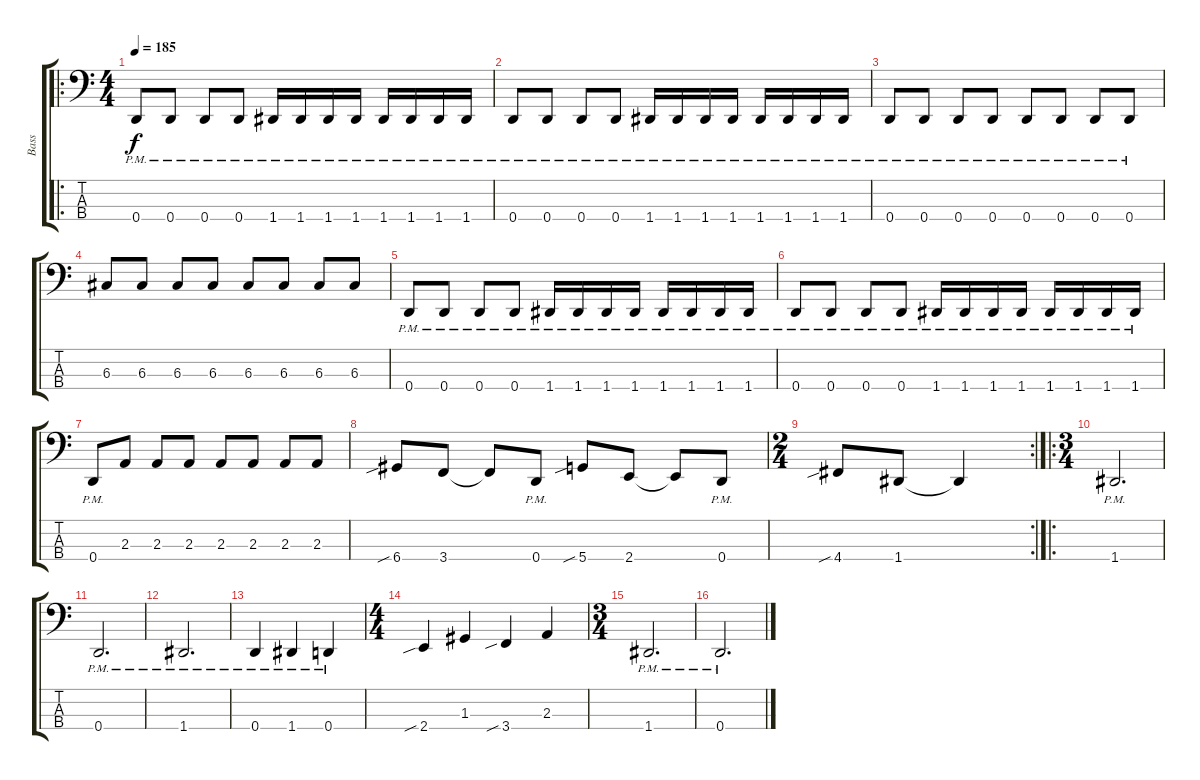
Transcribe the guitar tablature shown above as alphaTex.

\track ("Bass" "Bass") {instrument slapbass2}
\staff {score tabs}
\tuning (F2 C2 G1 D1) {hide}
\ro
\ts (4 4)
\tempo 185
\clef f4
\ks c
0.4{pm}.8{dy f} 0.4{pm}.8 0.4{pm}.8 0.4{pm}.8 1.4{pm}.16 1.4{pm}.16 1.4{pm}.16 1.4{pm}.16 1.4{pm}.16 1.4{pm}.16 1.4{pm}.16 1.4{pm}.16 |
0.4{pm}.8 0.4{pm}.8 0.4{pm}.8 0.4{pm}.8 1.4{pm}.16 1.4{pm}.16 1.4{pm}.16 1.4{pm}.16 1.4{pm}.16 1.4{pm}.16 1.4{pm}.16 1.4{pm}.16 |
0.4{pm}.8 0.4{pm}.8 0.4{pm}.8 0.4{pm}.8 0.4{pm}.8 0.4{pm}.8 0.4{pm}.8 0.4{pm}.8 |
6.3.8 6.3.8 6.3.8 6.3.8 6.3.8 6.3.8 6.3.8 6.3.8 |
0.4{pm}.8 0.4{pm}.8 0.4{pm}.8 0.4{pm}.8 1.4{pm}.16 1.4{pm}.16 1.4{pm}.16 1.4{pm}.16 1.4{pm}.16 1.4{pm}.16 1.4{pm}.16 1.4{pm}.16 |
0.4{pm}.8 0.4{pm}.8 0.4{pm}.8 0.4{pm}.8 1.4{pm}.16 1.4{pm}.16 1.4{pm}.16 1.4{pm}.16 1.4{pm}.16 1.4{pm}.16 1.4{pm}.16 1.4{pm}.16 |
0.4{pm}.8 2.3.8 2.3.8 2.3.8 2.3.8 2.3.8 2.3.8 2.3.8 |
6.4{sib}.8 3.4.8 3.4{t}.8 0.4{pm}.8 5.4{sib}.8 2.4.8 2.4{t}.8 0.4{pm}.8 |
\rc 2
\ts (2 4)
4.4{sib}.8 1.4.8 1.4{t}.4 |
\ro
\ts (3 4)
1.4{pm}.2{d} |
0.4{pm}.2{d} |
1.4{pm}.2{d} |
0.4{pm}.4 1.4{pm}.4 0.4{pm}.4 |
\ts (4 4)
2.4{sib}.4 1.3.4 3.4{sib}.4 2.3.4 |
\ts (3 4)
1.4{pm}.2{d} |
0.4{pm}.2{d}
